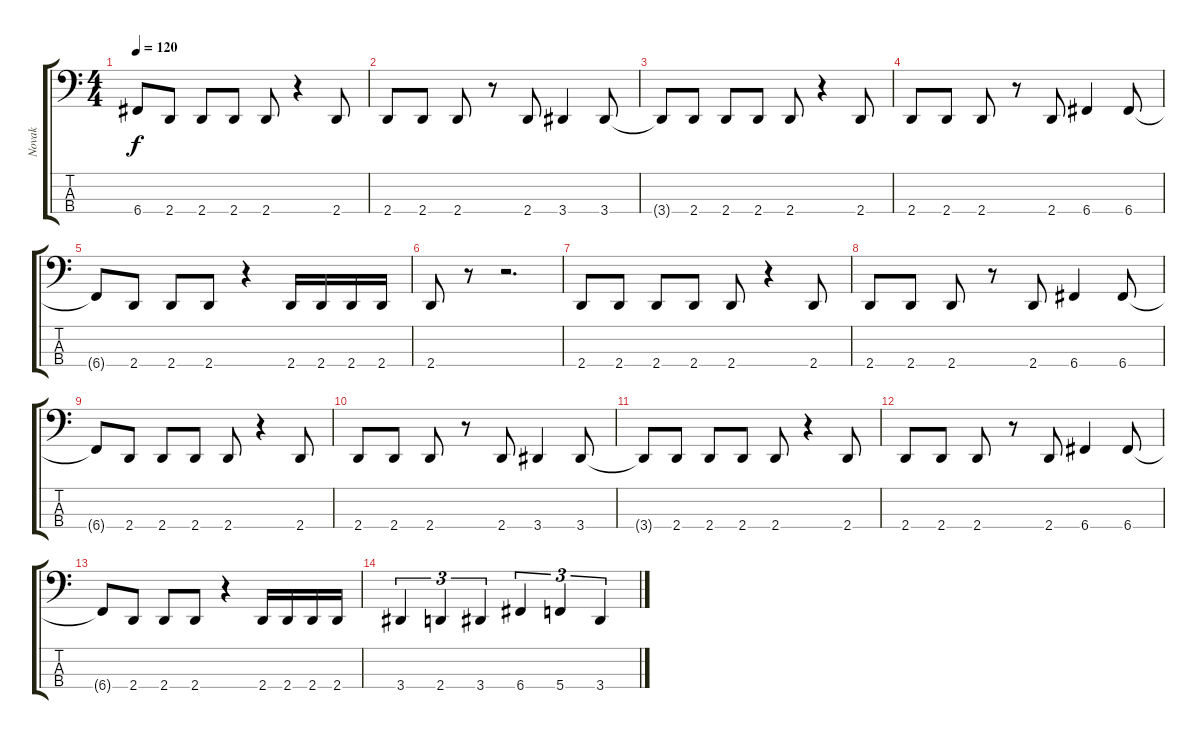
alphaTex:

\track ("Novak" "Novak") {instrument electricbasspick}
\staff {score tabs}
\tuning (Eb2 Bb1 F1 C1) {hide}
\ts (4 4)
\tempo 120
\clef f4
\ks c
6.4{t}.8{dy f} 2.4.8 2.4.8 2.4.8 2.4.8 r.4 2.4.8 |
2.4.8 2.4.8 2.4.8 r.8 2.4.8 3.4.4 3.4.8 |
3.4{t}.8 2.4.8 2.4.8 2.4.8 2.4.8 r.4 2.4.8 |
2.4.8 2.4.8 2.4.8 r.8 2.4.8 6.4.4 6.4.8 |
6.4{t}.8 2.4.8 2.4.8 2.4.8 r.4 2.4.16 2.4.16 2.4.16 2.4.16 |
2.4.8 r.8 r.2{d} |
2.4.8 2.4.8 2.4.8 2.4.8 2.4.8 r.4 2.4.8 |
2.4.8 2.4.8 2.4.8 r.8 2.4.8 6.4.4 6.4.8 |
6.4{t}.8 2.4.8 2.4.8 2.4.8 2.4.8 r.4 2.4.8 |
2.4.8 2.4.8 2.4.8 r.8 2.4.8 3.4.4 3.4.8 |
3.4{t}.8 2.4.8 2.4.8 2.4.8 2.4.8 r.4 2.4.8 |
2.4.8 2.4.8 2.4.8 r.8 2.4.8 6.4.4 6.4.8 |
6.4{t}.8 2.4.8 2.4.8 2.4.8 r.4 2.4.16 2.4.16 2.4.16 2.4.16 |
3.4.4{tu (3 2)} 2.4.4{tu (3 2)} 3.4.4{tu (3 2)} 6.4.4{tu (3 2)} 5.4.4{tu (3 2)} 3.4.4{tu (3 2)}
